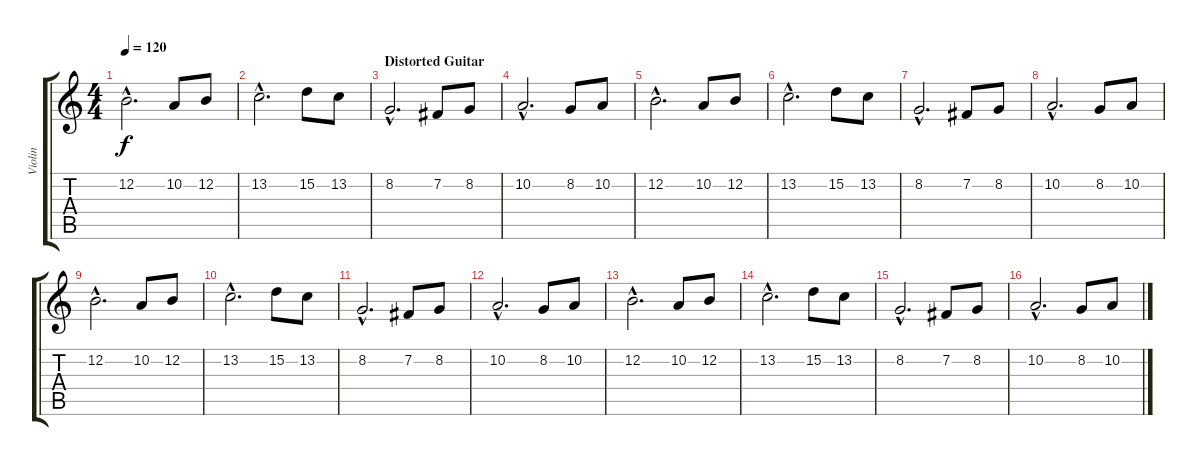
\track ("Violin" "Violin") {instrument violin}
\staff {score tabs}
\tuning (E4 B3 G3 D3 A2 E2) {hide}
\ts (4 4)
\tempo 120
\clef g2
\ks c
12.2{hac}.2{d dy f} 10.2.8 12.2.8 |
13.2{hac}.2{d} 15.2.8 13.2.8 |
\section ("" "Distorted Guitar")
8.2{hac}.2{d} 7.2.8 8.2.8 |
10.2{hac}.2{d} 8.2.8 10.2.8 |
12.2{hac}.2{d} 10.2.8 12.2.8 |
13.2{hac}.2{d} 15.2.8 13.2.8 |
8.2{hac}.2{d} 7.2.8 8.2.8 |
10.2{hac}.2{d} 8.2.8 10.2.8 |
12.2{hac}.2{d} 10.2.8 12.2.8 |
13.2{hac}.2{d} 15.2.8 13.2.8 |
8.2{hac}.2{d} 7.2.8 8.2.8 |
10.2{hac}.2{d} 8.2.8 10.2.8 |
12.2{hac}.2{d} 10.2.8 12.2.8 |
13.2{hac}.2{d} 15.2.8 13.2.8 |
8.2{hac}.2{d} 7.2.8 8.2.8 |
10.2{hac}.2{d} 8.2.8 10.2.8
